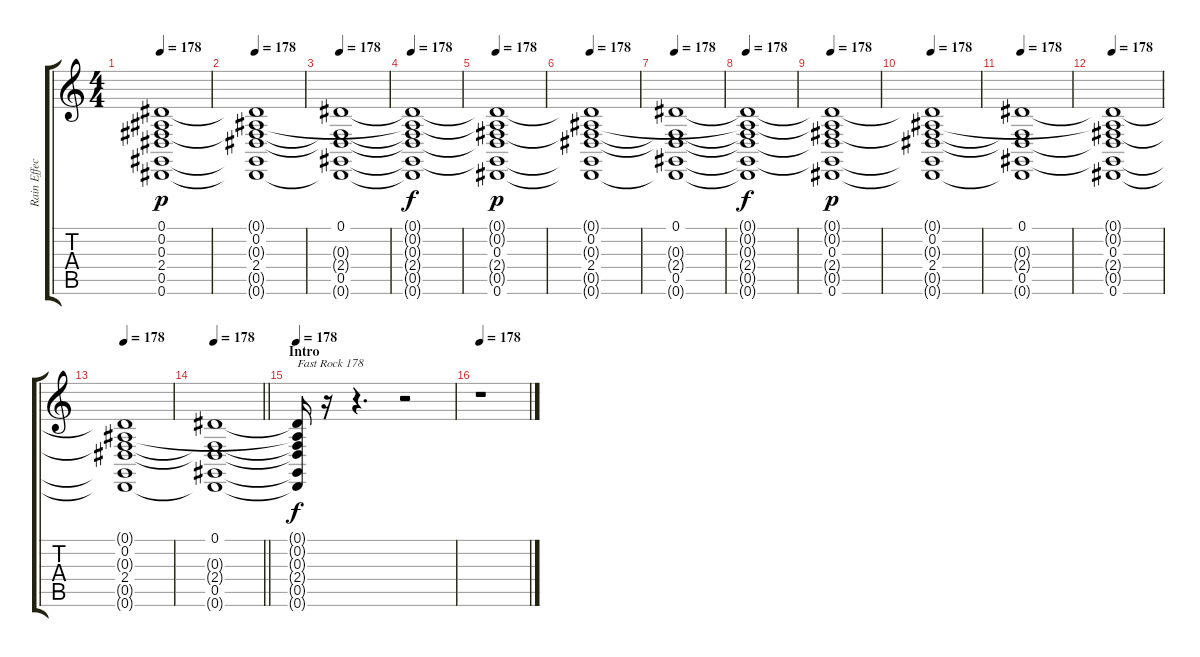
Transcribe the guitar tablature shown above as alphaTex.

\track ("Rain Effect II" "Rain Effec") {instrument seashore}
\staff {score tabs}
\tuning (Eb4 Bb3 Gb3 Db3 Ab2 Eb2) {hide}
\ts (4 4)
\tempo 178
\clef g2
\ks c
(0.1{t} 0.2{t} 0.3 2.4{t} 0.5{t} 0.6).1{dy p} |
\tempo 178
(0.1{t} 0.2 0.3{t} 2.4 0.5{t} 0.6{t}).1 |
\tempo 178
(0.1 0.3{t} 2.4{t} 0.5 0.6{t}).1 |
\tempo 178
(0.1{t} 0.2{t} 0.3{t} 2.4{t} 0.5{t} 0.6{t}).1{dy f} |
\tempo 178
(0.1{t} 0.2{t} 0.3 2.4{t} 0.5{t} 0.6).1{dy p} |
\tempo 178
(0.1{t} 0.2 0.3{t} 2.4 0.5{t} 0.6{t}).1 |
\tempo 178
(0.1 0.3{t} 2.4{t} 0.5 0.6{t}).1 |
\tempo 178
(0.1{t} 0.2{t} 0.3{t} 2.4{t} 0.5{t} 0.6{t}).1{dy f} |
\tempo 178
(0.1{t} 0.2{t} 0.3 2.4{t} 0.5{t} 0.6).1{dy p} |
\tempo 178
(0.1{t} 0.2 0.3{t} 2.4 0.5{t} 0.6{t}).1 |
\tempo 178
(0.1 0.3{t} 2.4{t} 0.5 0.6{t}).1 |
\tempo 178
(0.1{t} 0.2{t} 0.3 2.4{t} 0.5{t} 0.6).1 |
\tempo 178
(0.1{t} 0.2 0.3{t} 2.4 0.5{t} 0.6{t}).1 |
\tempo 178
\barLineRight lightlight
(0.1 0.3{t} 2.4{t} 0.5 0.6{t}).1 |
\section ("" "Intro")
\tempo 178
(0.1{t} 0.2{t} 0.3{t} 2.4{t} 0.5{t} 0.6{t}).16{txt "Fast Rock 178" dy f} r.16 r.4{d} r.2 |
\tempo 178
r.1
